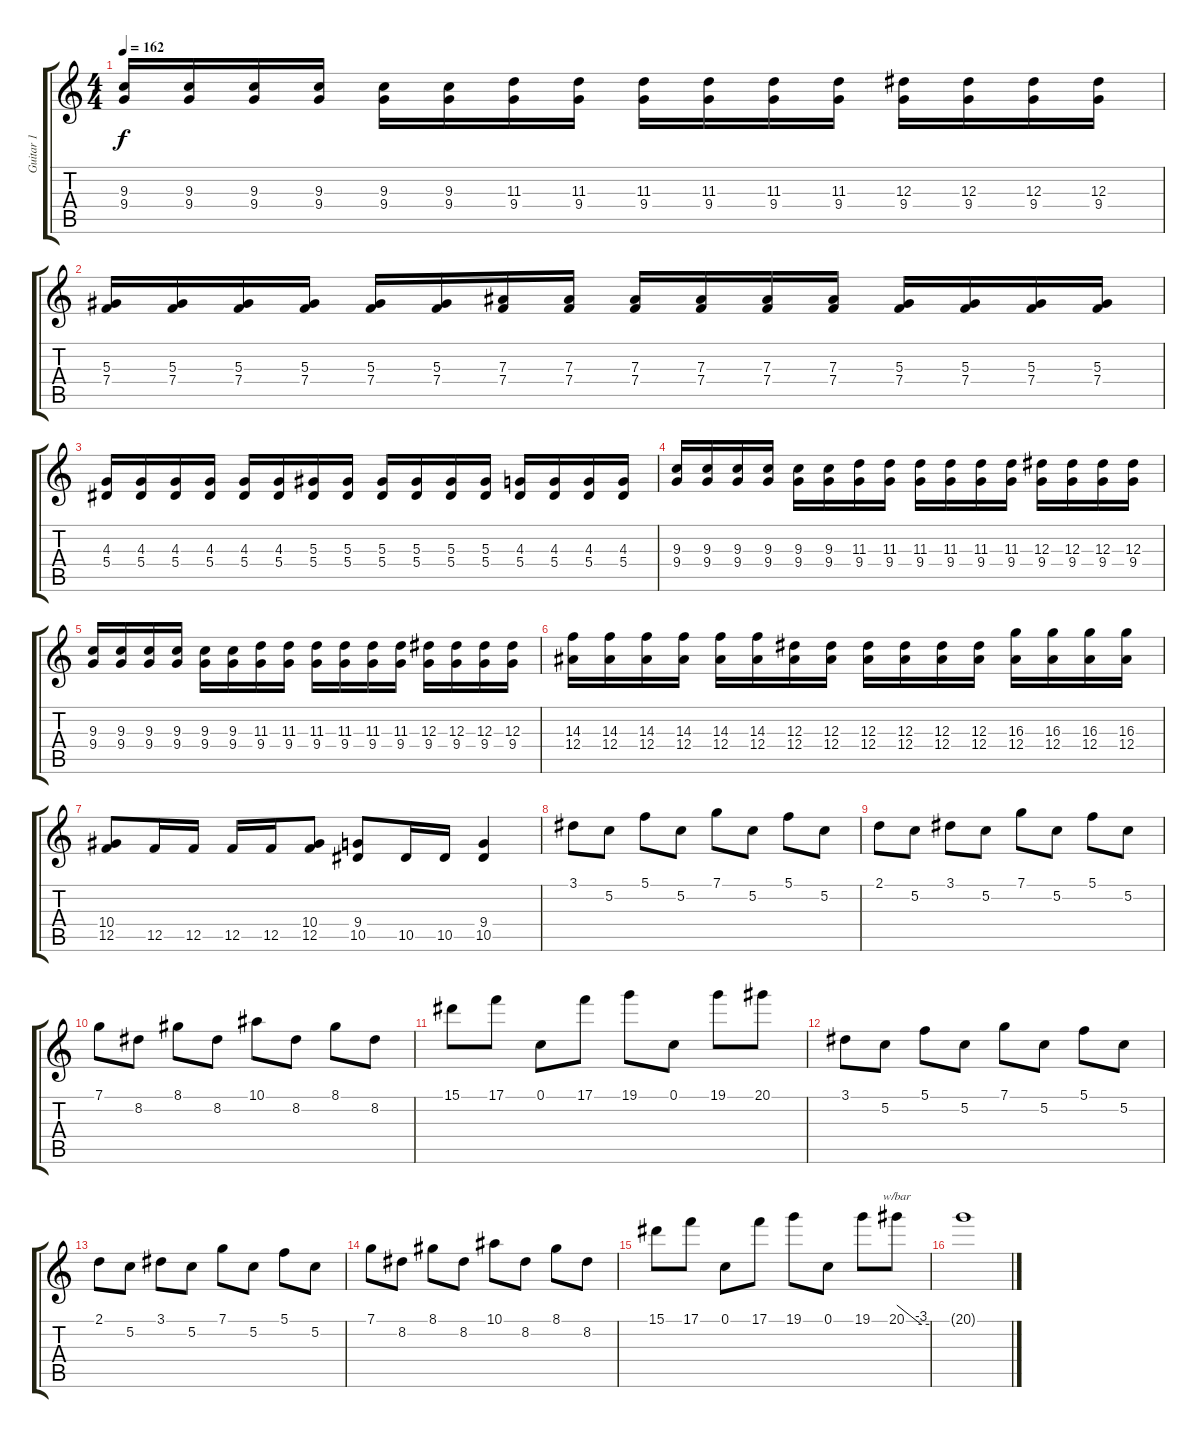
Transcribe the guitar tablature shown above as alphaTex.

\track ("Guitar 1" "Guitar 1") {instrument overdrivenguitar}
\staff {score tabs}
\tuning (C4 G3 Eb3 Bb2 F2 C2) {hide}
\ts (4 4)
\tempo 162
\clef g2
\ks c
(9.3 9.4).16{dy f} (9.3 9.4).16 (9.3 9.4).16 (9.3 9.4).16 (9.3 9.4).16 (9.3 9.4).16 (11.3 9.4).16 (11.3 9.4).16 (11.3 9.4).16 (11.3 9.4).16 (11.3 9.4).16 (11.3 9.4).16 (12.3 9.4).16 (12.3 9.4).16 (12.3 9.4).16 (12.3 9.4).16 |
(5.3 7.4).16 (5.3 7.4).16 (5.3 7.4).16 (5.3 7.4).16 (5.3 7.4).16 (5.3 7.4).16 (7.3 7.4).16 (7.3 7.4).16 (7.3 7.4).16 (7.3 7.4).16 (7.3 7.4).16 (7.3 7.4).16 (5.3 7.4).16 (5.3 7.4).16 (5.3 7.4).16 (5.3 7.4).16 |
(4.3 5.4).16 (4.3 5.4).16 (4.3 5.4).16 (4.3 5.4).16 (4.3 5.4).16 (4.3 5.4).16 (5.3 5.4).16 (5.3 5.4).16 (5.3 5.4).16 (5.3 5.4).16 (5.3 5.4).16 (5.3 5.4).16 (4.3 5.4).16 (4.3 5.4).16 (4.3 5.4).16 (4.3 5.4).16 |
(9.3 9.4).16 (9.3 9.4).16 (9.3 9.4).16 (9.3 9.4).16 (9.3 9.4).16 (9.3 9.4).16 (11.3 9.4).16 (11.3 9.4).16 (11.3 9.4).16 (11.3 9.4).16 (11.3 9.4).16 (11.3 9.4).16 (12.3 9.4).16 (12.3 9.4).16 (12.3 9.4).16 (12.3 9.4).16 |
(9.3 9.4).16 (9.3 9.4).16 (9.3 9.4).16 (9.3 9.4).16 (9.3 9.4).16 (9.3 9.4).16 (11.3 9.4).16 (11.3 9.4).16 (11.3 9.4).16 (11.3 9.4).16 (11.3 9.4).16 (11.3 9.4).16 (12.3 9.4).16 (12.3 9.4).16 (12.3 9.4).16 (12.3 9.4).16 |
(14.3 12.4).16 (14.3 12.4).16 (14.3 12.4).16 (14.3 12.4).16 (14.3 12.4).16 (14.3 12.4).16 (12.3 12.4).16 (12.3 12.4).16 (12.3 12.4).16 (12.3 12.4).16 (12.3 12.4).16 (12.3 12.4).16 (16.3 12.4).16 (16.3 12.4).16 (16.3 12.4).16 (16.3 12.4).16 |
(10.4 12.5).8 12.5.16 12.5.16 12.5.16 12.5.16 (10.4 12.5).8 (9.4 10.5).8 10.5.16 10.5.16 (9.4 10.5).4 |
3.1.8 5.2.8 5.1.8 5.2.8 7.1.8 5.2.8 5.1.8 5.2.8 |
2.1.8 5.2.8 3.1.8 5.2.8 7.1.8 5.2.8 5.1.8 5.2.8 |
7.1.8 8.2.8 8.1.8 8.2.8 10.1.8 8.2.8 8.1.8 8.2.8 |
15.1.8 17.1.8 0.1.8 17.1.8 19.1.8 0.1.8 19.1.8 20.1.8 |
3.1.8 5.2.8 5.1.8 5.2.8 7.1.8 5.2.8 5.1.8 5.2.8 |
2.1.8 5.2.8 3.1.8 5.2.8 7.1.8 5.2.8 5.1.8 5.2.8 |
7.1.8 8.2.8 8.1.8 8.2.8 10.1.8 8.2.8 8.1.8 8.2.8 |
15.1.8 17.1.8 0.1.8 17.1.8 19.1.8 0.1.8 19.1.8 20.1.8{tbe (custom default 0 0 45 -12 60 -12)} |
20.1{t}.1
